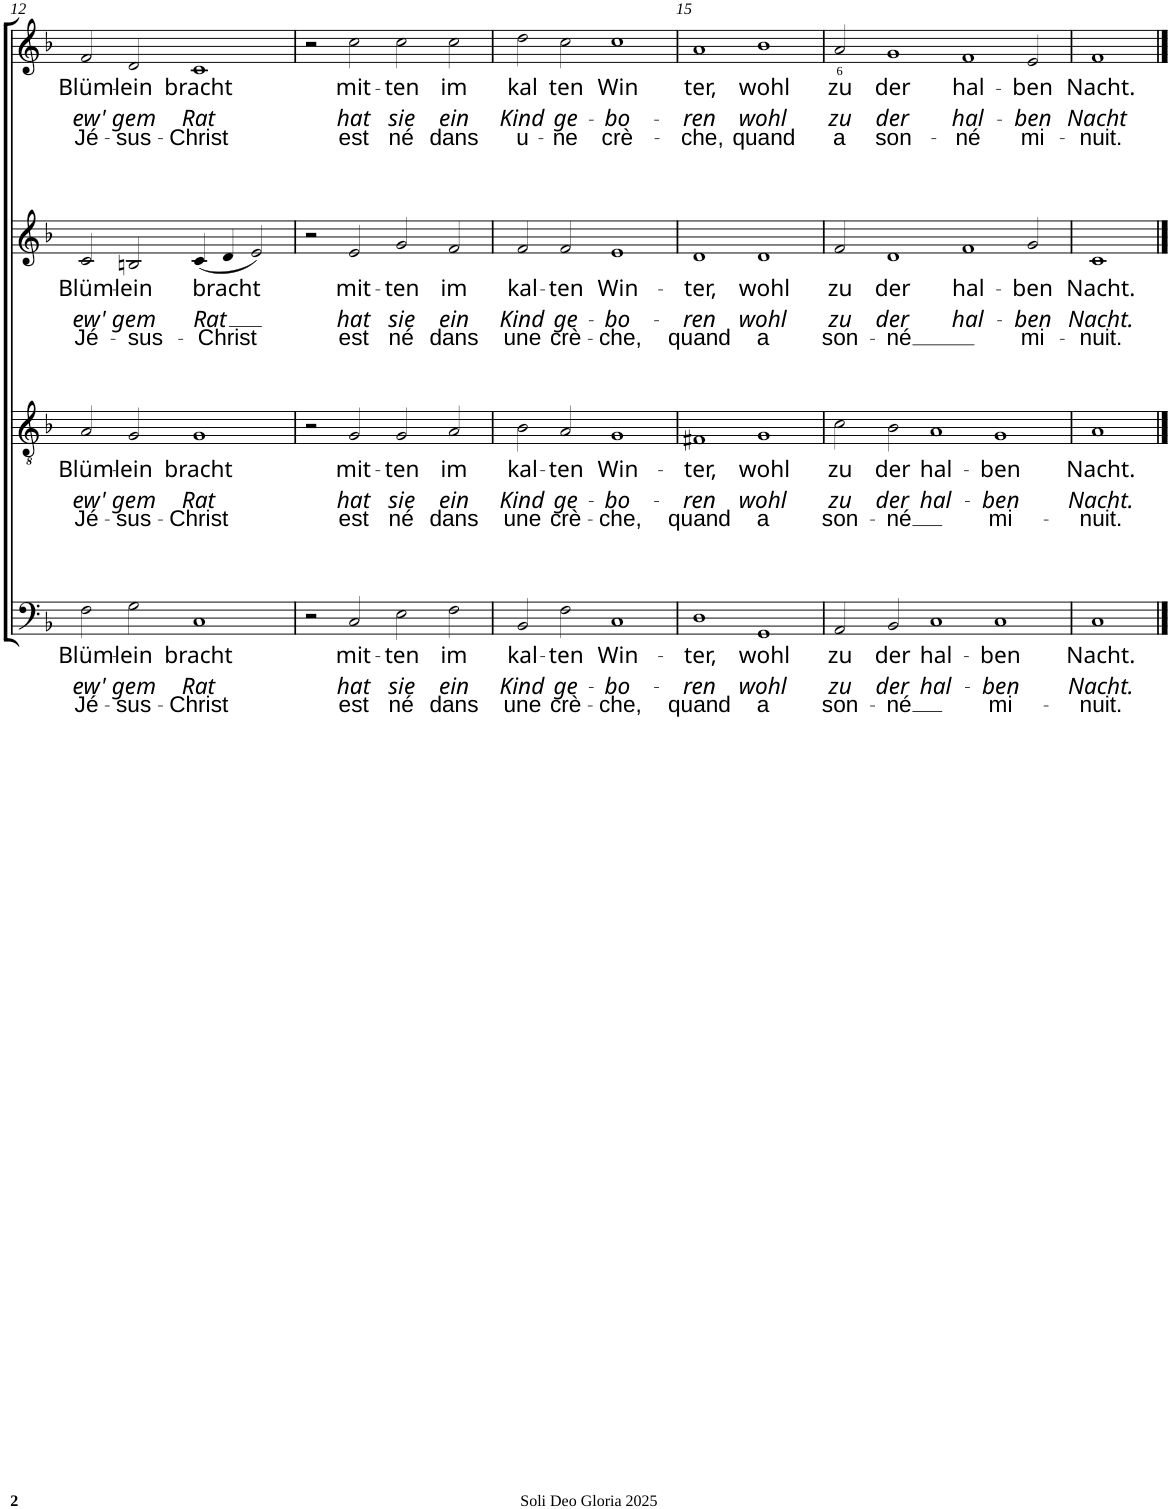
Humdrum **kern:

**kern	**text	**text	**text	**kern	**text	**text	**text	**kern	**text	**text	**text	**kern	**text	**text	**text
*part4	*part4	*part4	*part4	*part3	*part3	*part3	*part3	*part2	*part2	*part2	*part2	*part1	*part1	*part1	*part1
*staff4	*staff4	*staff4	*staff4	*staff3	*staff3	*staff3	*staff3	*staff2	*staff2	*staff2	*staff2	*staff1	*staff1	*staff1	*staff1
*I"Bassus	*	*	*	*I"Tenor	*	*	*	*I"Altus	*	*	*	*I"Cantus	*	*	*
!!LO:PB:g=z
*clefF4	*	*	*	*clefGv2	*	*	*	*clefG2	*	*	*	*clefG2	*	*	*
*k[b-]	*	*	*	*k[b-]	*	*	*	*k[b-]	*	*	*	*k[b-]	*	*	*
*F:	*	*	*	*F:	*	*	*	*F:	*	*	*	*F:	*	*	*
*M4/2	*	*	*	*M4/2	*	*	*	*M4/2	*	*	*	*M4/2	*	*	*
=12	=12	=12	=12	=12	=12	=12	=12	=12	=12	=12	=12	=12	=12	=12	=12
!	!LO:LY:b	!LO:LY:b	!LO:LY:b	!	!LO:LY:b	!LO:LY:b	!LO:LY:b	!	!LO:LY:b	!LO:LY:b	!LO:LY:b	!	!LO:LY:b	!LO:LY:b	!LO:LY:b
2F\	Blüm-	ew'	Jé-	2A/	Blüm-	ew'	Jé-	2c/	Blüm-	ew'	Jé-	2f/	Blüm-	ew'	Jé-
!	!LO:LY:b	!LO:LY:b	!LO:LY:b	!	!LO:LY:b	!LO:LY:b	!LO:LY:b	!	!LO:LY:b	!LO:LY:b	!LO:LY:b	!	!LO:LY:b	!LO:LY:b	!LO:LY:b
2G\	-lein	gem	-sus-	2G/	-lein	gem	-sus-	2Bn/	-lein	gem	-sus-	2d/	-lein	gem	-sus-
!	!LO:LY:b	!LO:LY:b	!LO:LY:b	!	!LO:LY:b	!LO:LY:b	!LO:LY:b	!	!LO:LY:b	!LO:LY:b	!	!	!LO:LY:b	!LO:LY:b	!LO:LY:b
1C	bracht	Rat	-Christ	1G	bracht	Rat	-Christ	(4c/	bracht	Rat	.	1c	bracht	Rat	-Christ
!	!	!	!	!	!	!	!	!	!	!	!LO:LY:b	!	!	!	!
.	.	.	.	.	.	.	.	4d/	.	.	-Christ	.	.	.	.
.	.	.	.	.	.	.	.	2e/)	.	.	.	.	.	.	.
=13	=13	=13	=13	=13	=13	=13	=13	=13	=13	=13	=13	=13	=13	=13	=13
2r	.	.	.	2r	.	.	.	2r	.	.	.	2r	.	.	.
!	!LO:LY:b	!LO:LY:b	!LO:LY:b	!	!LO:LY:b	!LO:LY:b	!LO:LY:b	!	!LO:LY:b	!LO:LY:b	!LO:LY:b	!	!LO:LY:b	!LO:LY:b	!LO:LY:b
2C/	mit-	hat	est	2G/	mit-	hat	est	2e/	mit-	hat	est	2cc\	mit-	hat	est
!	!LO:LY:b	!LO:LY:b	!LO:LY:b	!	!LO:LY:b	!LO:LY:b	!LO:LY:b	!	!LO:LY:b	!LO:LY:b	!LO:LY:b	!	!LO:LY:b	!LO:LY:b	!LO:LY:b
2E\	-ten	sie	né	2G/	-ten	sie	né	2g/	-ten	sie	né	2cc\	-ten	sie	né
!	!LO:LY:b	!LO:LY:b	!LO:LY:b	!	!LO:LY:b	!LO:LY:b	!LO:LY:b	!	!LO:LY:b	!LO:LY:b	!LO:LY:b	!	!LO:LY:b	!LO:LY:b	!LO:LY:b
2F\	im	ein	dans	2A/	im	ein	dans	2f/	im	ein	dans	2cc\	im	ein	dans
=14	=14	=14	=14	=14	=14	=14	=14	=14	=14	=14	=14	=14	=14	=14	=14
!	!LO:LY:b	!LO:LY:b	!LO:LY:b	!	!LO:LY:b	!LO:LY:b	!LO:LY:b	!	!LO:LY:b	!LO:LY:b	!LO:LY:b	!	!LO:LY:b	!LO:LY:b	!LO:LY:b
2BB-/	kal-	Kind	une	2B-\	kal-	Kind	une	2f/	kal-	Kind	une	2dd\	kal	Kind	u-
!	!LO:LY:b	!LO:LY:b	!LO:LY:b	!	!LO:LY:b	!LO:LY:b	!LO:LY:b	!	!LO:LY:b	!LO:LY:b	!LO:LY:b	!	!LO:LY:b	!LO:LY:b	!LO:LY:b
2F\	-ten	ge-	crè-	2A/	-ten	ge-	crè-	2f/	-ten	ge-	crè-	2cc\	ten	ge-	-ne
!	!LO:LY:b	!LO:LY:b	!LO:LY:b	!	!LO:LY:b	!LO:LY:b	!LO:LY:b	!	!LO:LY:b	!LO:LY:b	!LO:LY:b	!	!LO:LY:b	!LO:LY:b	!LO:LY:b
1C	Win-	-bo-	-che,	1G	Win-	-bo-	-che,	1e	Win-	-bo-	-che,	1cc	Win	-bo-	crè-
=15	=15	=15	=15	=15	=15	=15	=15	=15	=15	=15	=15	=15	=15	=15	=15
!	!LO:LY:b	!LO:LY:b	!LO:LY:b	!	!LO:LY:b	!LO:LY:b	!LO:LY:b	!	!LO:LY:b	!LO:LY:b	!LO:LY:b	!	!LO:LY:b	!LO:LY:b	!LO:LY:b
1D	-ter,	-ren	quand	1F#X	-ter,	-ren	quand	1d	-ter,	-ren	quand	1a	ter,	-ren	-che,
!	!LO:LY:b	!LO:LY:b	!LO:LY:b	!	!LO:LY:b	!LO:LY:b	!LO:LY:b	!	!LO:LY:b	!LO:LY:b	!LO:LY:b	!	!LO:LY:b	!LO:LY:b	!LO:LY:b
1GG	wohl	wohl	a	1G	wohl	wohl	a	1d	wohl	wohl	a	1b-	wohl	wohl	quand
=16	=16	=16	=16	=16	=16	=16	=16	=16	=16	=16	=16	=16	=16	=16	=16
!	!LO:LY:b	!LO:LY:b	!LO:LY:b	!	!LO:LY:b	!LO:LY:b	!LO:LY:b	!	!LO:LY:b	!LO:LY:b	!LO:LY:b	!	!LO:LY:b	!LO:LY:b	!LO:LY:b
2AA/	zu	zu	son-	2c\	zu	zu	son-	2f/	zu	zu	son-	2a</	zu	zu	a
!	!LO:LY:b	!LO:LY:b	!LO:LY:b	!	!LO:LY:b	!LO:LY:b	!LO:LY:b	!	!LO:LY:b	!LO:LY:b	!LO:LY:b	!	!LO:LY:b	!LO:LY:b	!LO:LY:b
2BB-/	der	der	-né	2B-\	der	der	-né	1d	der	der	-né	1g	der	der	son-
!	!LO:LY:b	!LO:LY:b	!	!	!LO:LY:b	!LO:LY:b	!	!	!	!	!	!	!	!	!
1C	hal-	hal-	.	1A	hal-	hal-	.	.	.	.	.	.	.	.	.
!	!	!	!	!	!	!	!	!	!LO:LY:b	!LO:LY:b	!	!	!LO:LY:b	!LO:LY:b	!LO:LY:b
.	.	.	.	.	.	.	.	[2f	hal-	hal-	.	[2f	hal-	hal-	-né
!	!LO:LY:b	!LO:LY:b	!LO:LY:b	!	!LO:LY:b	!LO:LY:b	!LO:LY:b	!	!	!	!	!	!	!	!
1C	-ben	-ben	mi-	1G	-ben	-ben	mi-	2ryy	.	.	.	2ryy	.	.	.
!	!	!	!	!	!	!	!	!	!LO:LY:b	!LO:LY:b	!LO:LY:b	!	!LO:LY:b	!LO:LY:b	!LO:LY:b
.	.	.	.	.	.	.	.	2g/	-ben	-ben	mi-	2e/	ben	-ben	mi-
=17	=17	=17	=17	=17	=17	=17	=17	=17	=17	=17	=17	=17	=17	=17	=17
!	!LO:LY:b	!LO:LY:b	!LO:LY:b	!	!LO:LY:b	!LO:LY:b	!LO:LY:b	!	!LO:LY:b	!LO:LY:b	!LO:LY:b	!	!LO:LY:b	!LO:LY:b	!LO:LY:b
1C	Nacht.	Nacht.	-nuit.	1A	Nacht.	Nacht.	-nuit.	1c	Nacht.	Nacht.	-nuit.	1f	Nacht.	Nacht	-nuit.
2ryy	.	.	.	2ryy	.	.	.	2f]	.	.	.	2f]	.	.	.
==	==	==	==	==	==	==	==	==	==	==	==	==	==	==	==
*-	*-	*-	*-	*-	*-	*-	*-	*-	*-	*-	*-	*-	*-	*-	*-
